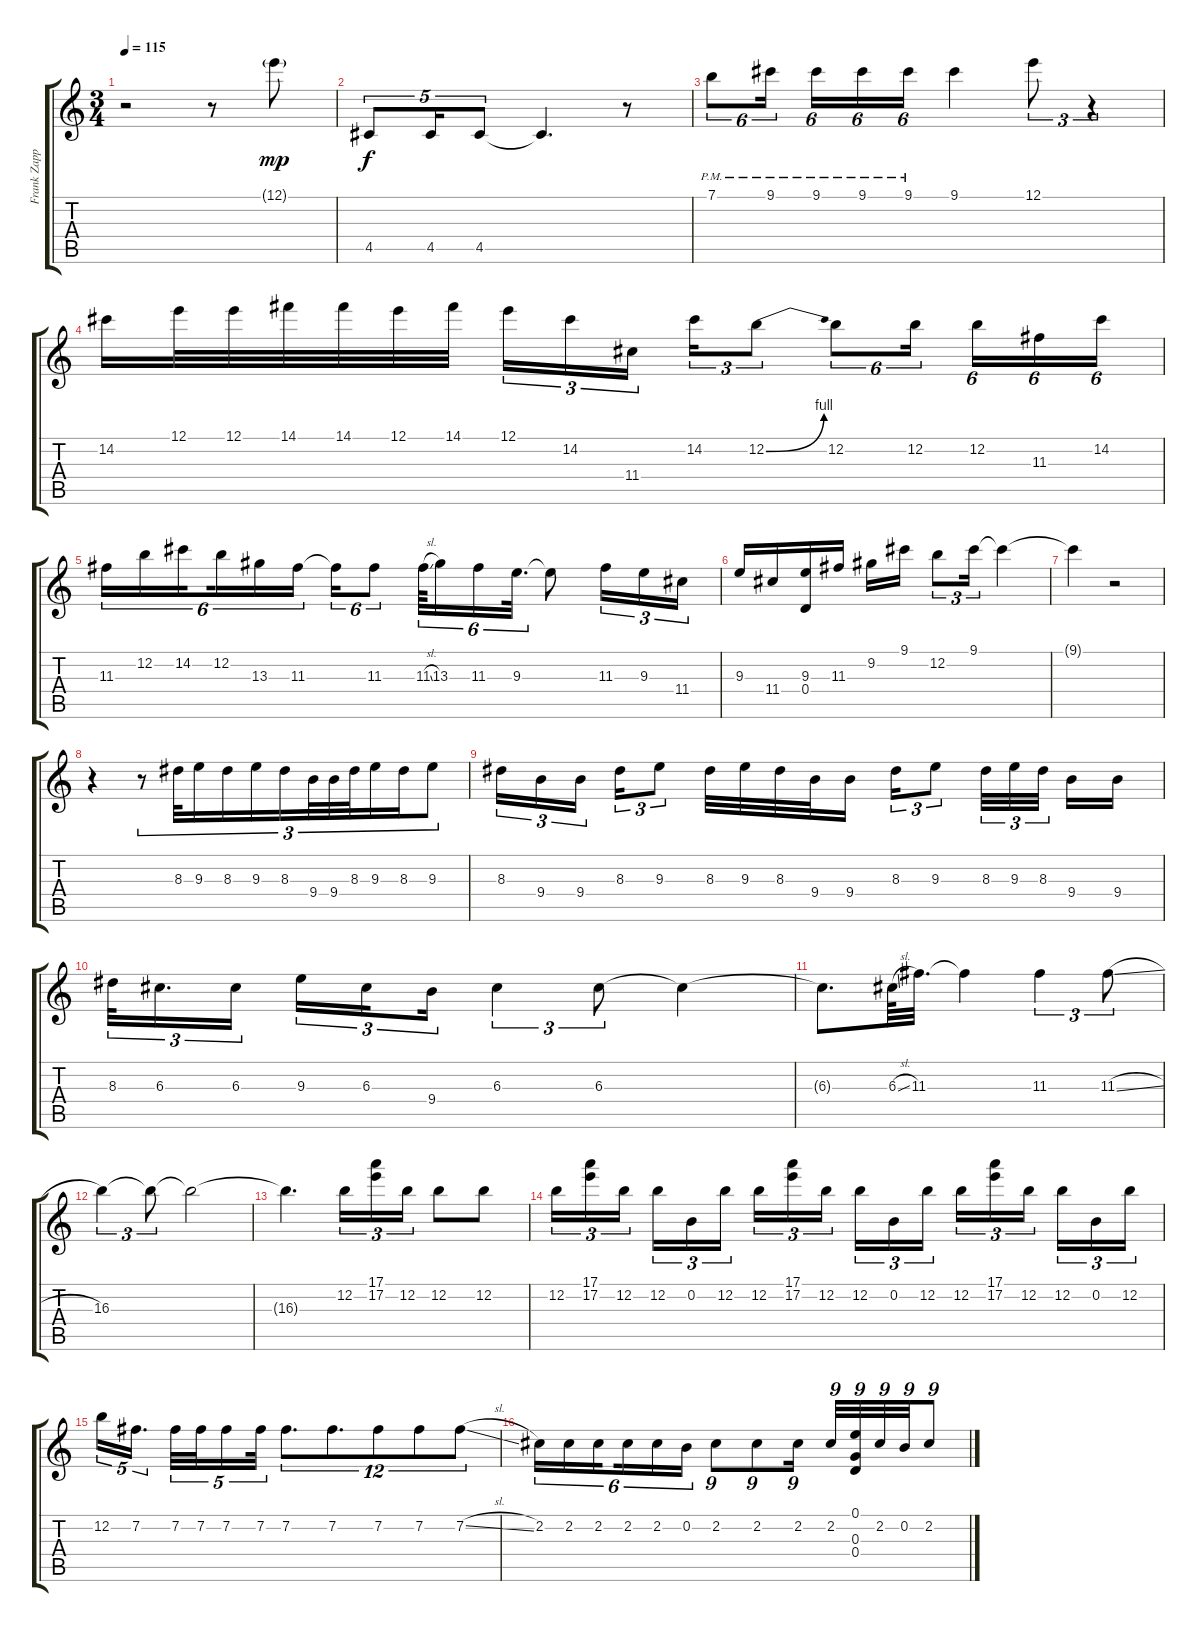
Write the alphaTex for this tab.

\track ("Frank Zappa" "Frank Zapp") {instrument distortionguitar}
\staff {score tabs}
\tuning (E4 B3 G3 D3 A2 E2) {hide}
\ts (3 4)
\tempo 115
\clef g2
\ks c
r.2{dy f} r.8 12.1{g}.8{dy mp} |
4.5.8{tu (5 4) dy f} 4.5.16{tu (5 4)} 4.5.8{tu (5 4)} 4.5{t}.4{d} r.8 |
7.1{pm}.8{tu (6 4)} 9.1{pm}.16{tu (6 4) beam splitsecondary} 9.1{pm}.16{tu (6 4)} 9.1{pm}.16{tu (6 4)} 9.1{pm}.16{tu (6 4)} 9.1.4 12.1.8{tu (3 2)} r.4{tu (3 2)} |
14.2.16 12.1.32 12.1.32 14.1.32 14.1.32 12.1.32 14.1.32 12.1.16{tu (3 2)} 14.2.16{tu (3 2)} 11.4.16{tu (3 2) beam splitsecondary} 14.2.16{tu (3 2)} 12.2{be (bend 0 0 60 4)}.8{tu (3 2)} 12.2.8{tu (6 4)} 12.2.16{tu (6 4) beam splitsecondary} 12.2.16{tu (6 4)} 11.3.16{tu (6 4)} 14.2.16{tu (6 4)} |
11.3.16{tu (6 4)} 12.2.16{tu (6 4)} 14.2.16{tu (6 4) beam splitsecondary} 12.2.16{tu (6 4)} 13.3.16{tu (6 4)} 11.3.16{tu (6 4)} 11.3{t}.16{tu (6 4)} 11.3.8{tu (6 4)} 11.3{sl}.64{tu (6 4)} 13.3.16{tu (6 4)} 11.3.16{tu (6 4)} 9.3.32{d tu (6 4)} 9.3{t}.8 11.3.16{tu (3 2)} 9.3.16{tu (3 2)} 11.4.16{tu (3 2)} |
9.3.16 11.4.16 (9.3 0.4).16 11.3.16 9.2.16 9.1.16 12.2.8{tu (3 2)} 9.1.16{tu (3 2)} 9.1{t}.4 |
9.1{t}.4 r.2 |
r.4 r.8{tu (3 2)} 8.3.32{tu (3 2)} 9.3.16{tu (3 2)} 8.3.16{tu (3 2)} 9.3.16{tu (3 2)} 8.3.16{tu (3 2)} 9.4.32{tu (3 2)} 9.4.32{tu (3 2)} 8.3.32{tu (3 2)} 9.3.16{tu (3 2)} 8.3.16{tu (3 2)} 9.3.8{tu (3 2)} |
8.3.16{tu (3 2)} 9.4.16{tu (3 2)} 9.4.16{tu (3 2) beam splitsecondary} 8.3.16{tu (3 2)} 9.3.8{tu (3 2)} 8.3.32 9.3.32 8.3.32 9.4.32 9.4.16{beam splitsecondary} 8.3.16{tu (3 2)} 9.3.8{tu (3 2)} 8.3.32{tu (3 2)} 9.3.32{tu (3 2)} 8.3.32{tu (3 2) beam splitsecondary} 9.4.16 9.4.16 |
8.3.32{tu (3 2)} 6.3.16{d tu (3 2)} 6.3.16{tu (3 2)} 9.3.16{tu (3 2)} 6.3.16{tu (3 2) beam splitsecondary} 9.4.16{tu (3 2)} 6.3.4{tu (3 2)} 6.3.8{tu (3 2)} 6.3{t}.4 |
6.3{t}.8{d} 6.3{sl}.64 11.3.32{d} 11.3{t}.4 11.3.4{tu (3 2)} 11.3{sl}.8{tu (3 2)} |
16.3.4{tu (3 2)} 16.3{t}.8{tu (3 2)} 16.3{t}.2 |
16.3{t}.4{d} 12.2.16{tu (3 2)} (17.1 17.2).16{tu (3 2)} 12.2.16{tu (3 2)} 12.2.8 12.2.8 |
12.2.16{tu (3 2)} (17.1 17.2).16{tu (3 2)} 12.2.16{tu (3 2) beam splitsecondary} 12.2.16{tu (3 2)} 0.2.16{tu (3 2)} 12.2.16{tu (3 2)} 12.2.16{tu (3 2)} (17.1 17.2).16{tu (3 2)} 12.2.16{tu (3 2) beam splitsecondary} 12.2.16{tu (3 2)} 0.2.16{tu (3 2)} 12.2.16{tu (3 2)} 12.2.16{tu (3 2)} (17.1 17.2).16{tu (3 2)} 12.2.16{tu (3 2) beam splitsecondary} 12.2.16{tu (3 2)} 0.2.16{tu (3 2)} 12.2.16{tu (3 2)} |
12.2.16{tu (5 4)} 7.2.16{d tu (5 4)} 7.2.32{tu (5 4)} 7.2.32{tu (5 4)} 7.2.16{tu (5 4)} 7.2.32{tu (5 4)} 7.2.8{d tu (12 8)} 7.2.8{d tu (12 8)} 7.2.8{tu (12 8)} 7.2.8{tu (12 8)} 7.2{sl}.8{tu (12 8)} |
2.2.16{tu (6 4)} 2.2.16{tu (6 4)} 2.2.16{tu (6 4) beam splitsecondary} 2.2.16{tu (6 4)} 2.2.16{tu (6 4)} 0.2.16{tu (6 4)} 2.2.8{tu (9 8)} 2.2.8{tu (9 8)} 2.2.16{tu (9 8)} 2.2.32{tu (9 8)} (0.1 0.3 0.4).32{tu (9 8)} 2.2.32{tu (9 8)} 0.2.32{tu (9 8)} 2.2.8{tu (9 8)}
